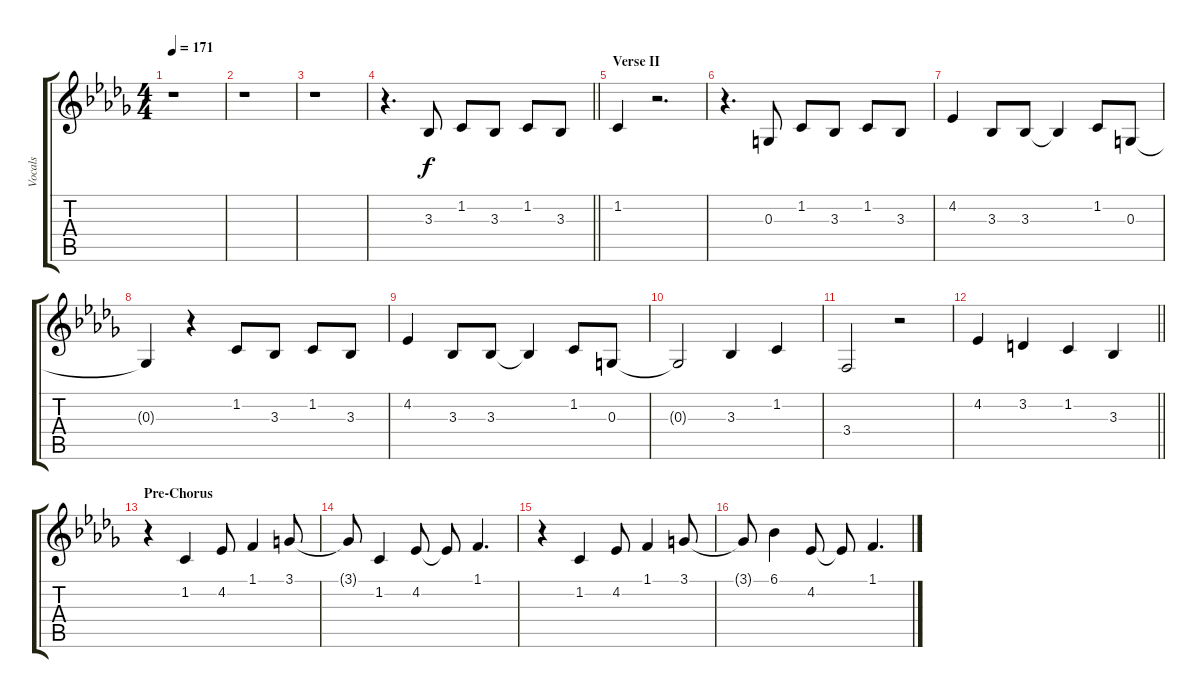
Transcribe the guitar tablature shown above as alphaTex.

\track ("Vocals" "Vocals") {instrument altosax}
\staff {score tabs}
\tuning (E4 B3 G3 D3 A2 E2) {hide}
\ts (4 4)
\tempo 171
\clef g2
\ks db
r.1{dy f} |
r.1 |
r.1 |
\barLineRight lightlight
r.4{d} 3.3.8 1.2.8 3.3.8 1.2.8 3.3.8 |
\section ("" "Verse II")
1.2.4 r.2{d} |
r.4{d} 0.3.8 1.2.8 3.3.8 1.2.8 3.3.8 |
4.2.4 3.3.8 3.3.8 3.3{t}.4 1.2.8 0.3.8 |
0.3{t}.4 r.4 1.2.8 3.3.8 1.2.8 3.3.8 |
4.2.4 3.3.8 3.3.8 3.3{t}.4 1.2.8 0.3.8 |
0.3{t}.2 3.3.4 1.2.4 |
3.4.2 r.2 |
\barLineRight lightlight
4.2.4 3.2.4 1.2.4 3.3.4 |
\section ("" "Pre-Chorus")
r.4 1.2.4 4.2.8 1.1.4 3.1.8 |
3.1{t}.8 1.2.4 4.2.8 4.2{t}.8 1.1.4{d} |
r.4 1.2.4 4.2.8 1.1.4 3.1.8 |
3.1{t}.8 6.1.4 4.2.8 4.2{t}.8 1.1.4{d}
